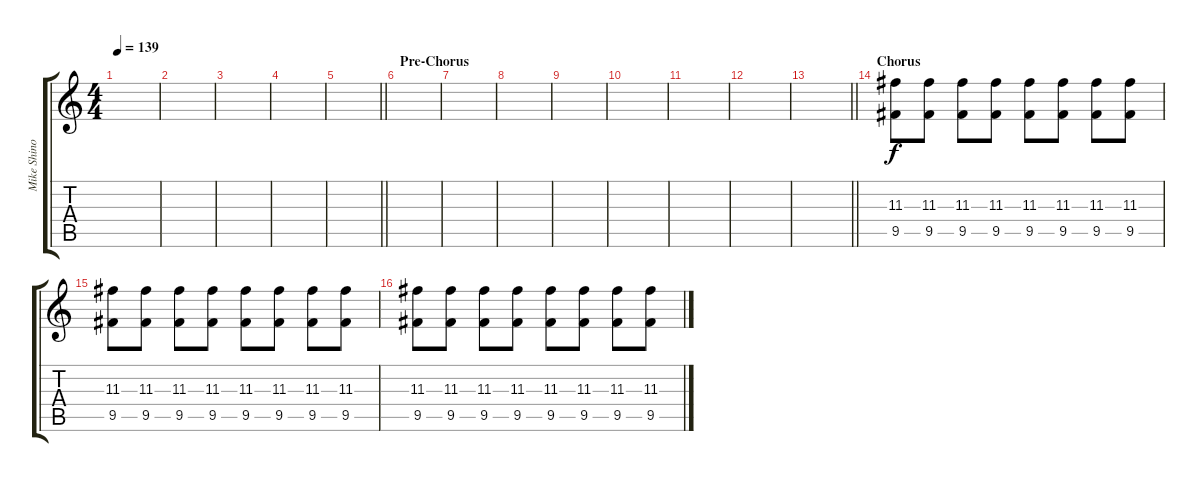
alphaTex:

\track ("Mike Shinoda [Guitar]" "Mike Shino") {instrument distortionguitar}
\staff {score tabs}
\tuning (E4 B3 G3 D3 A2 E2) {hide}
\ts (4 4)
\tempo 139
\clef g2
\ks c
|
|
|
|
\barLineRight lightlight
|
\section ("" "Pre-Chorus")
|
|
|
|
|
|
|
\barLineRight lightlight
|
\section ("" "Chorus")
(11.3 9.5).8 (11.3 9.5).8 (11.3 9.5).8 (11.3 9.5).8 (11.3 9.5).8 (11.3 9.5).8 (11.3 9.5).8 (11.3 9.5).8 |
(11.3 9.5).8 (11.3 9.5).8 (11.3 9.5).8 (11.3 9.5).8 (11.3 9.5).8 (11.3 9.5).8 (11.3 9.5).8 (11.3 9.5).8 |
(11.3 9.5).8 (11.3 9.5).8 (11.3 9.5).8 (11.3 9.5).8 (11.3 9.5).8 (11.3 9.5).8 (11.3 9.5).8 (11.3 9.5).8
